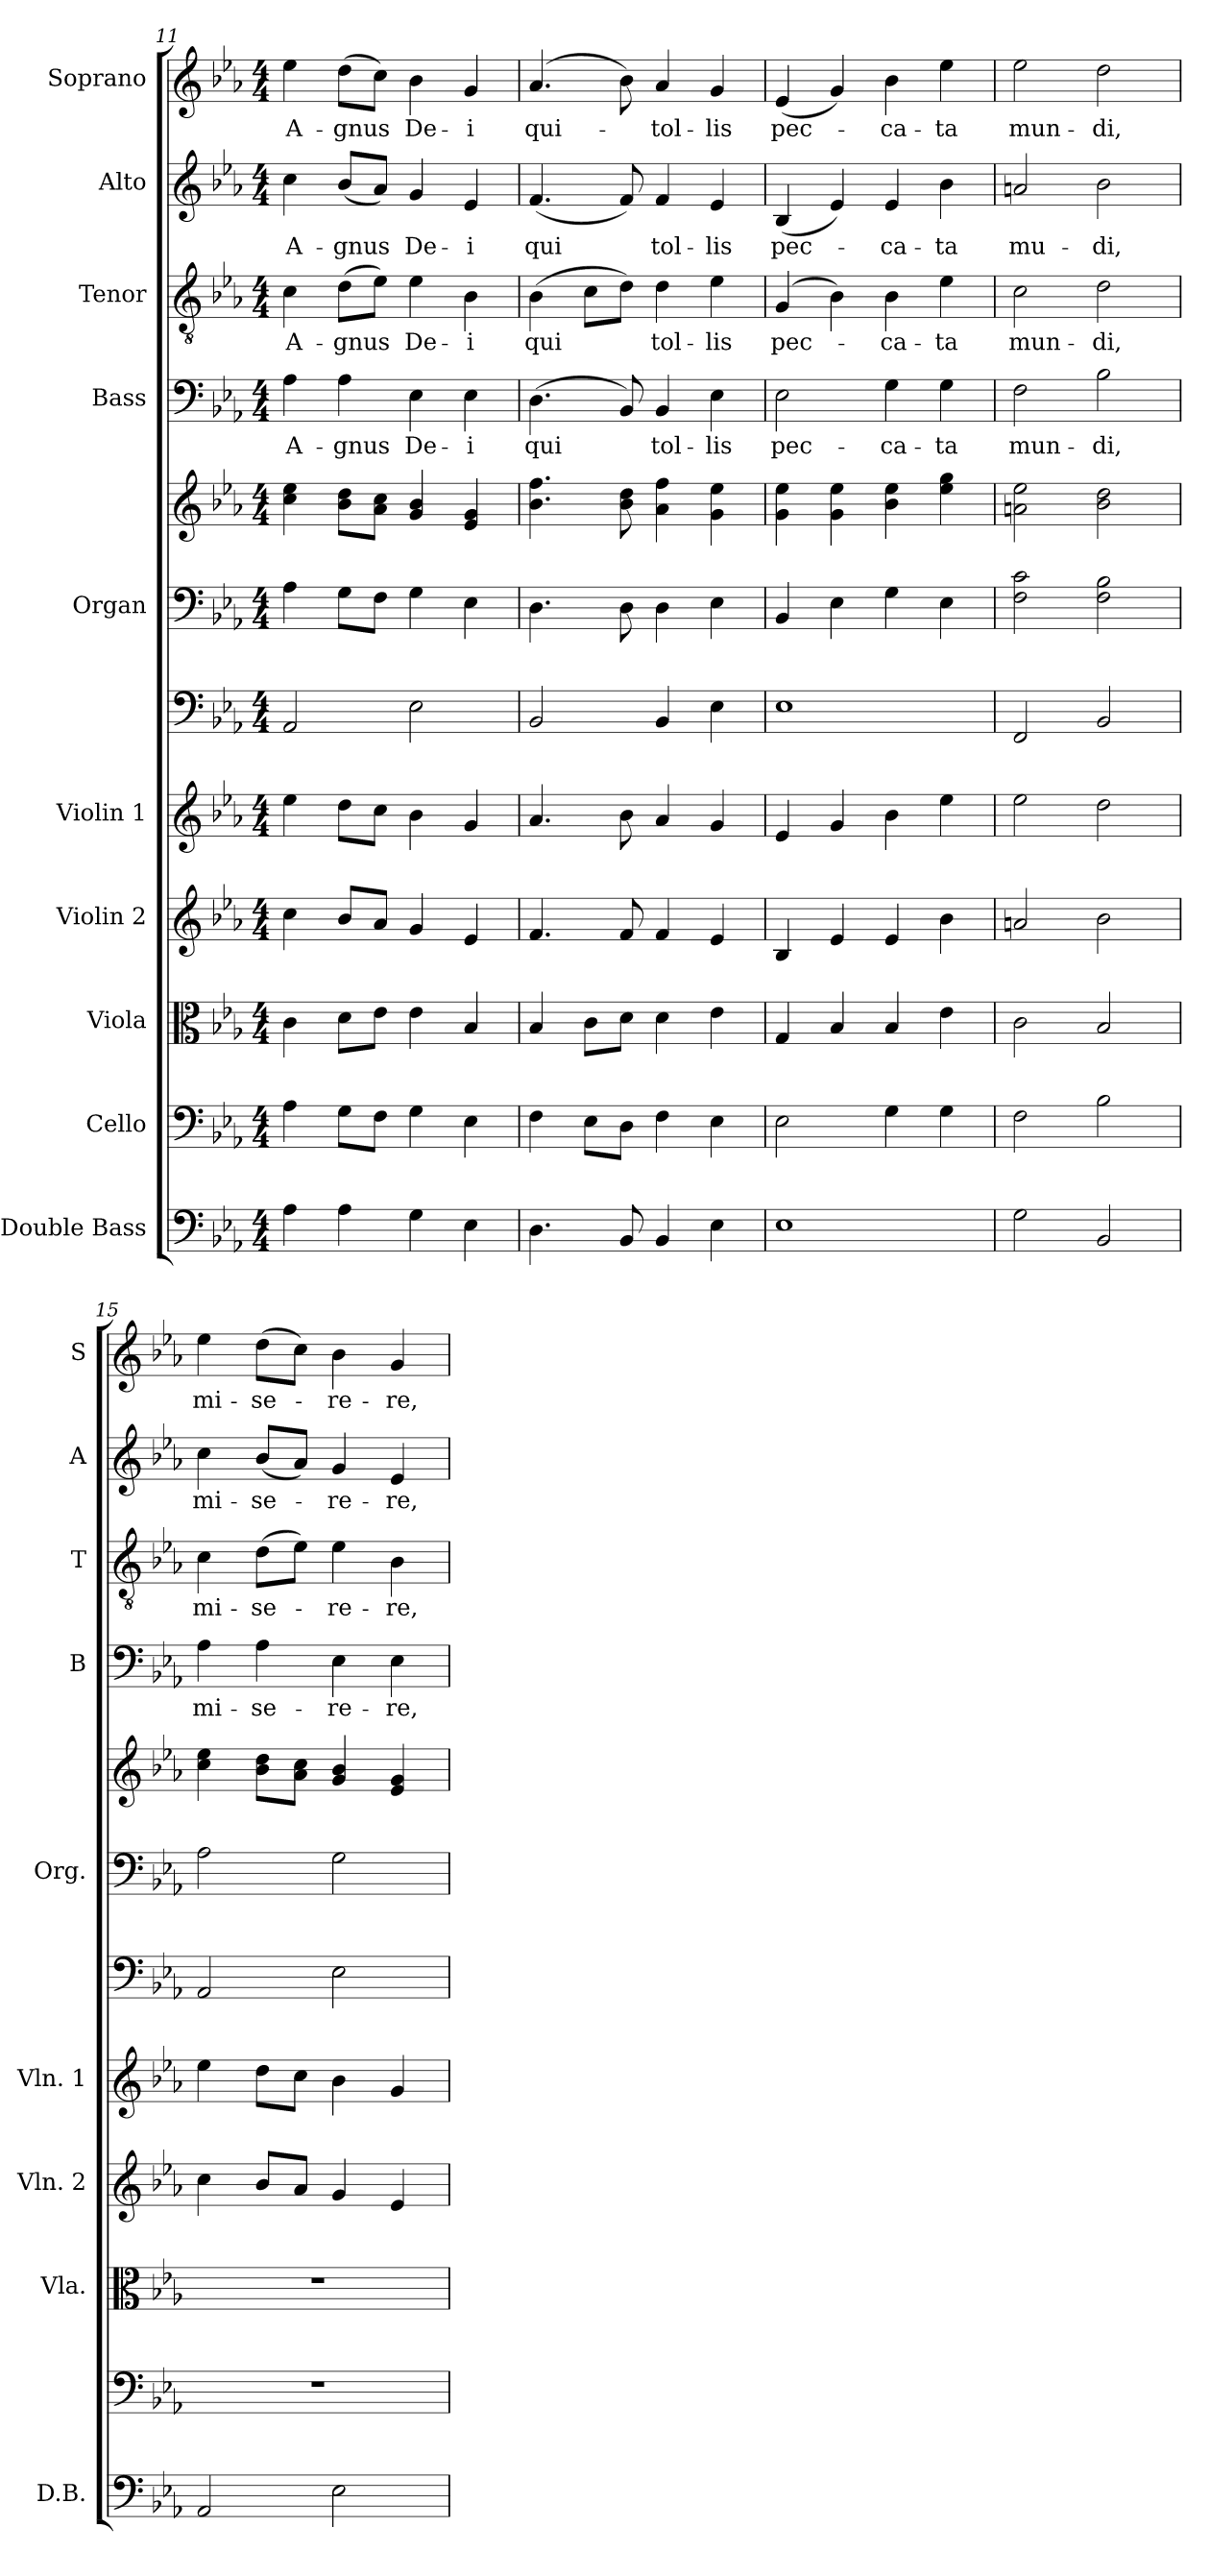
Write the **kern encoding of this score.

**kern	**kern	**kern	**kern	**kern	**kern	**kern	**kern	**kern	**text	**kern	**text	**kern	**text	**kern	**text
*part11	*part10	*part9	*part8	*part7	*part6	*part5	*part5	*part4	*part4	*part3	*part3	*part2	*part2	*part1	*part1
*staff12	*staff11	*staff10	*staff9	*staff8	*staff7	*staff6	*staff5	*staff4	*staff4	*staff3	*staff3	*staff2	*staff2	*staff1	*staff1
*I"Double Bass	*I"Cello	*I"Viola	*I"Violin 2	*I"Violin 1	*	*I"Organ	*	*I"Bass	*	*I"Tenor	*	*I"Alto	*	*I"Soprano	*
*I'D.B.	*	*I'Vla.	*I'Vln. 2	*I'Vln. 1	*	*I'Org.	*	*I'B	*	*I'T	*	*I'A	*	*I'S	*
*clefF4	*clefF4	*clefC3	*clefG2	*clefG2	*clefF4	*clefF4	*clefG2	*clefF4	*	*clefGv2	*	*clefG2	*	*clefG2	*
*ITrd7c12	*	*	*	*	*	*	*	*	*	*	*	*	*	*	*
*k[b-e-a-]	*k[b-e-a-]	*k[b-e-a-]	*k[b-e-a-]	*k[b-e-a-]	*k[b-e-a-]	*k[b-e-a-]	*k[b-e-a-]	*k[b-e-a-]	*	*k[b-e-a-]	*	*k[b-e-a-]	*	*k[b-e-a-]	*
*E-:	*E-:	*E-:	*E-:	*E-:	*E-:	*E-:	*E-:	*E-:	*	*E-:	*	*E-:	*	*E-:	*
*M4/4	*M4/4	*M4/4	*M4/4	*M4/4	*M4/4	*M4/4	*M4/4	*M4/4	*	*M4/4	*	*M4/4	*	*M4/4	*
=11	=11	=11	=11	=11	=11	=11	=11	=11	=11	=11	=11	=11	=11	=11	=11
!	!	!	!	!	!	!	!	!	!LO:LY:b	!	!LO:LY:b	!	!LO:LY:b	!	!LO:LY:b
4AA-\	4A-\	4c\	4cc\	4ee-\	2AA-/	4A-\	4cc\ 4ee-\	4A-\	A-	4c\	A-	4cc\	A-	4ee-\	A-
!	!	!	!	!	!	!	!	!	!LO:LY:b	!	!LO:LY:b	!	!LO:LY:b	!	!LO:LY:b
4AA-\	8G\L	8d\L	8b-/L	8dd\L	.	8G\L	8b-\ 8dd\L	4A-\	-gnus	(>8d\L	-gnus	(<8b-/L	-gnus	(>8dd\L	-gnus
.	8F\J	8e-\J	8a-/J	8cc\J	.	8F\J	8a-\ 8cc\J	.	.	8e-\J)	.	8a-/J)	.	8cc\J)	.
!	!	!	!	!	!	!	!	!	!LO:LY:b	!	!LO:LY:b	!	!LO:LY:b	!	!LO:LY:b
4GG\	4G\	4e-\	4g/	4b-\	2E-\	4G\	4g/ 4b-/	4E-\	De-	4e-\	De-	4g/	De-	4b-\	De-
!	!	!	!	!	!	!	!	!	!LO:LY:b	!	!LO:LY:b	!	!LO:LY:b	!	!LO:LY:b
4EE-\	4E-\	4B-/	4e-/	4g/	.	4E-\	4e-/ 4g/	4E-\	-i	4B-\	-i	4e-/	-i	4g/	-i
!!LO:PB:g=z
=12	=12	=12	=12	=12	=12	=12	=12	=12	=12	=12	=12	=12	=12	=12	=12
!	!	!	!	!	!	!	!	!	!LO:LY:b	!	!LO:LY:b	!	!LO:LY:b	!	!LO:LY:b
4.DD\	4F\	4B-/	4.f/	4.a-/	2BB-/	4.D\	4.b-\ 4.ff\	(>4.D\	qui	(>4B-\	qui	(<4.f/	qui	(4.a-/	qui-
.	8E-\L	8c\L	.	.	.	.	.	.	.	8c\L	.	.	.	.	.
8BBB-/	8D\J	8d\J	8f/	8b-\	.	8D\	8b-\ 8dd\	8BB-/)	.	8d\J)	.	8f/)	.	8b-\)	.
!	!	!	!	!	!	!	!	!	!LO:LY:b	!	!LO:LY:b	!	!LO:LY:b	!	!LO:LY:b
4BBB-/	4F\	4d\	4f/	4a-/	4BB-/	4D\	4a-\ 4ff\	4BB-/	tol-	4d\	tol-	4f/	tol-	4a-/	-tol-
!	!	!	!	!	!	!	!	!	!LO:LY:b	!	!LO:LY:b	!	!LO:LY:b	!	!LO:LY:b
4EE-\	4E-\	4e-\	4e-/	4g/	4E-\	4E-\	4g\ 4ee-\	4E-\	-lis	4e-\	-lis	4e-/	-lis	4g/	-lis
=13	=13	=13	=13	=13	=13	=13	=13	=13	=13	=13	=13	=13	=13	=13	=13
!	!	!	!	!	!	!	!	!	!LO:LY:b	!	!LO:LY:b	!	!LO:LY:b	!	!LO:LY:b
1EE-	2E-\	4G/	4B-/	4e-/	1E-	4BB-/	4g\ 4ee-\	2E-\	pec-	(4G/	pec-	(<4B-/	pec-	(<4e-/	pec-
.	.	4B-/	4e-/	4g/	.	4E-\	4g\ 4ee-\	.	.	4B-\)	.	4e-/)	.	4g/)	.
!	!	!	!	!	!	!	!	!	!LO:LY:b	!	!LO:LY:b	!	!LO:LY:b	!	!LO:LY:b
.	4G\	4B-/	4e-/	4b-\	.	4G\	4b-\ 4ee-\	4G\	-ca-	4B-\	-ca-	4e-/	-ca-	4b-\	-ca-
!	!	!	!	!	!	!	!	!	!LO:LY:b	!	!LO:LY:b	!	!LO:LY:b	!	!LO:LY:b
.	4G\	4e-\	4b-\	4ee-\	.	4E-\	4ee-\ 4gg\	4G\	-ta	4e-\	-ta	4b-\	-ta	4ee-\	-ta
=14	=14	=14	=14	=14	=14	=14	=14	=14	=14	=14	=14	=14	=14	=14	=14
!	!	!	!	!	!	!	!	!	!LO:LY:b	!	!LO:LY:b	!	!LO:LY:b	!	!LO:LY:b
2GG\	2F\	2c\	2an/	2ee-\	2FF/	2F\ 2c\	2an\ 2ee-\	2F\	mun-	2c\	mun-	2an/	mu-	2ee-\	mun-
!	!	!	!	!	!	!	!	!	!LO:LY:b	!	!LO:LY:b	!	!LO:LY:b	!	!LO:LY:b
2BBB-/	2B-\	2B-/	2b-\	2dd\	2BB-/	2F\ 2B-\	2b-\ 2dd\	2B-\	-di,	2d\	-di,	2b-\	-di,	2dd\	-di,
=15	=15	=15	=15	=15	=15	=15	=15	=15	=15	=15	=15	=15	=15	=15	=15
!	!	!	!	!	!	!	!	!	!LO:LY:b	!	!LO:LY:b	!	!LO:LY:b	!	!LO:LY:b
2AAA-/	1r	1r	4cc\	4ee-\	2AA-/	2A-\	4cc\ 4ee-\	4A-\	mi-	4c\	mi-	4cc\	mi-	4ee-\	mi-
!	!	!	!	!	!	!	!	!	!LO:LY:b	!	!LO:LY:b	!	!LO:LY:b	!	!LO:LY:b
.	.	.	8b-/L	8dd\L	.	.	8b-\ 8dd\L	4A-\	-se-	(>8d\L	-se-	(<8b-/L	-se-	(>8dd\L	-se-
.	.	.	8a-/J	8cc\J	.	.	8a-\ 8cc\J	.	.	8e-\J)	.	8a-/J)	.	8cc\J)	.
!	!	!	!	!	!	!	!	!	!LO:LY:b	!	!LO:LY:b	!	!LO:LY:b	!	!LO:LY:b
2EE-\	.	.	4g/	4b-\	2E-\	2G\	4g/ 4b-/	4E-\	-re-	4e-\	-re-	4g/	-re-	4b-\	-re-
!	!	!	!	!	!	!	!	!	!LO:LY:b	!	!LO:LY:b	!	!LO:LY:b	!	!LO:LY:b
.	.	.	4e-/	4g/	.	.	4e-/ 4g/	4E-\	-re,	4B-\	-re,	4e-/	-re,	4g/	-re,
=	=	=	=	=	=	=	=	=	=	=	=	=	=	=	=
*-	*-	*-	*-	*-	*-	*-	*-	*-	*-	*-	*-	*-	*-	*-	*-
